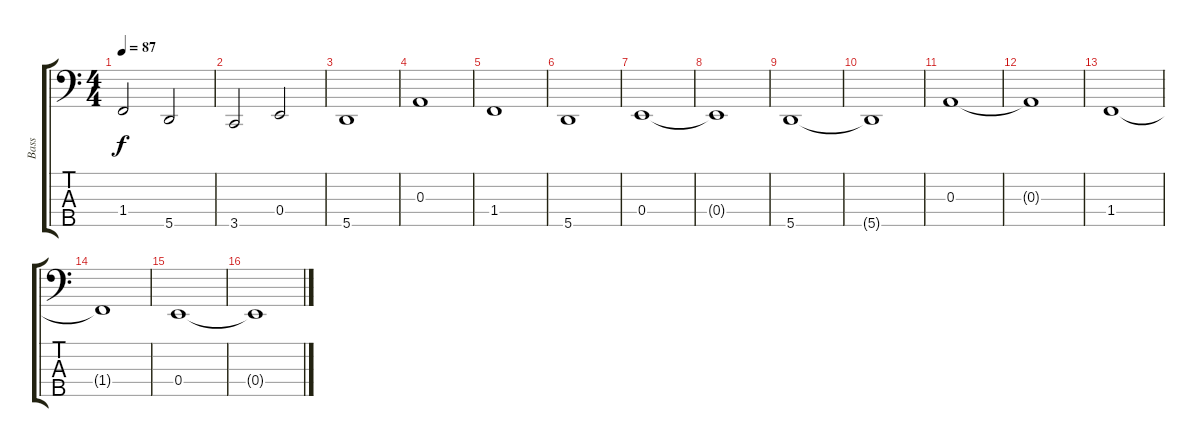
\track ("Bass" "Bass") {instrument synthbass2}
\staff {score tabs}
\tuning (G2 D2 A1 E1 A0) {hide}
\ts (4 4)
\tempo 87
\clef f4
\ks c
1.4.2{dy f} 5.5.2 |
3.5.2 0.4.2 |
5.5.1 |
0.3.1 |
1.4.1 |
5.5.1 |
0.4.1 |
0.4{t}.1 |
5.5.1 |
5.5{t}.1 |
0.3.1 |
0.3{t}.1 |
1.4.1 |
1.4{t}.1 |
0.4.1 |
0.4{t}.1
